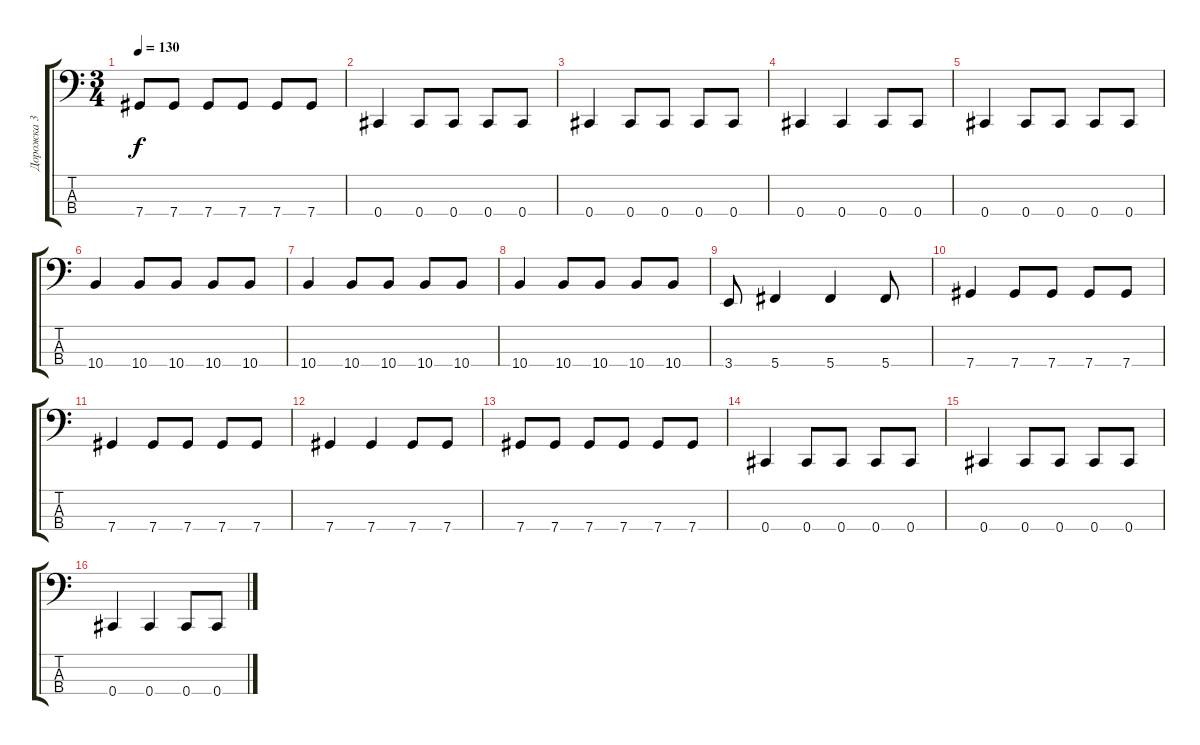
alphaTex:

\track ("Дорожка 3" "Дорожка 3") {instrument slapbass1}
\staff {score tabs}
\tuning (Gb2 Db2 Ab1 Db1) {hide}
\ts (3 4)
\tempo 130
\clef f4
\ks c
7.4.8{dy f} 7.4.8 7.4.8 7.4.8 7.4.8 7.4.8 |
0.4.4 0.4.8 0.4.8 0.4.8 0.4.8 |
0.4.4 0.4.8 0.4.8 0.4.8 0.4.8 |
0.4.4 0.4.4 0.4.8 0.4.8 |
0.4.4 0.4.8 0.4.8 0.4.8 0.4.8 |
10.4.4 10.4.8 10.4.8 10.4.8 10.4.8 |
10.4.4 10.4.8 10.4.8 10.4.8 10.4.8 |
10.4.4 10.4.8 10.4.8 10.4.8 10.4.8 |
3.4.8 5.4.4 5.4.4 5.4.8 |
7.4.4 7.4.8 7.4.8 7.4.8 7.4.8 |
7.4.4 7.4.8 7.4.8 7.4.8 7.4.8 |
7.4.4 7.4.4 7.4.8 7.4.8 |
7.4.8 7.4.8 7.4.8 7.4.8 7.4.8 7.4.8 |
0.4.4 0.4.8 0.4.8 0.4.8 0.4.8 |
0.4.4 0.4.8 0.4.8 0.4.8 0.4.8 |
0.4.4 0.4.4 0.4.8 0.4.8
